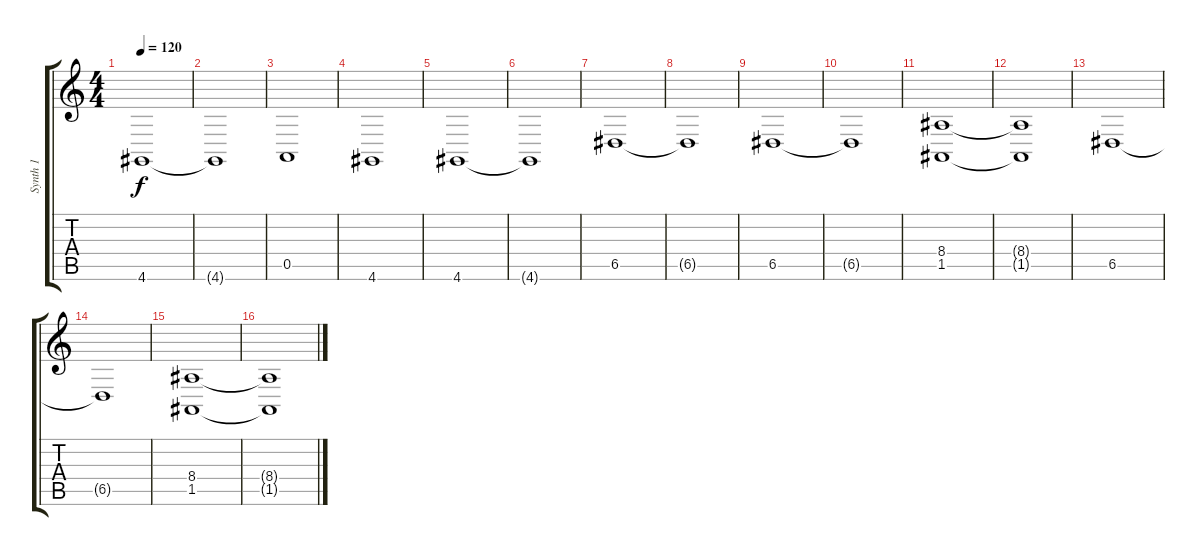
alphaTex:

\track ("Synth 1" "Synth 1") {instrument fx2soundtrack}
\staff {score tabs}
\tuning (E4 B3 G3 D3 A2 E2) {hide}
\ts (4 4)
\tempo 120
\clef g2
\ks c
4.6.1{dy f} |
4.6{t}.1 |
0.5.1 |
4.6.1 |
4.6.1 |
4.6{t}.1 |
6.5.1 |
6.5{t}.1 |
6.5.1 |
6.5{t}.1 |
(8.4 1.5).1 |
(8.4{t} 1.5{t}).1 |
6.5.1 |
6.5{t}.1 |
(8.4 1.5).1 |
(8.4{t} 1.5{t}).1
